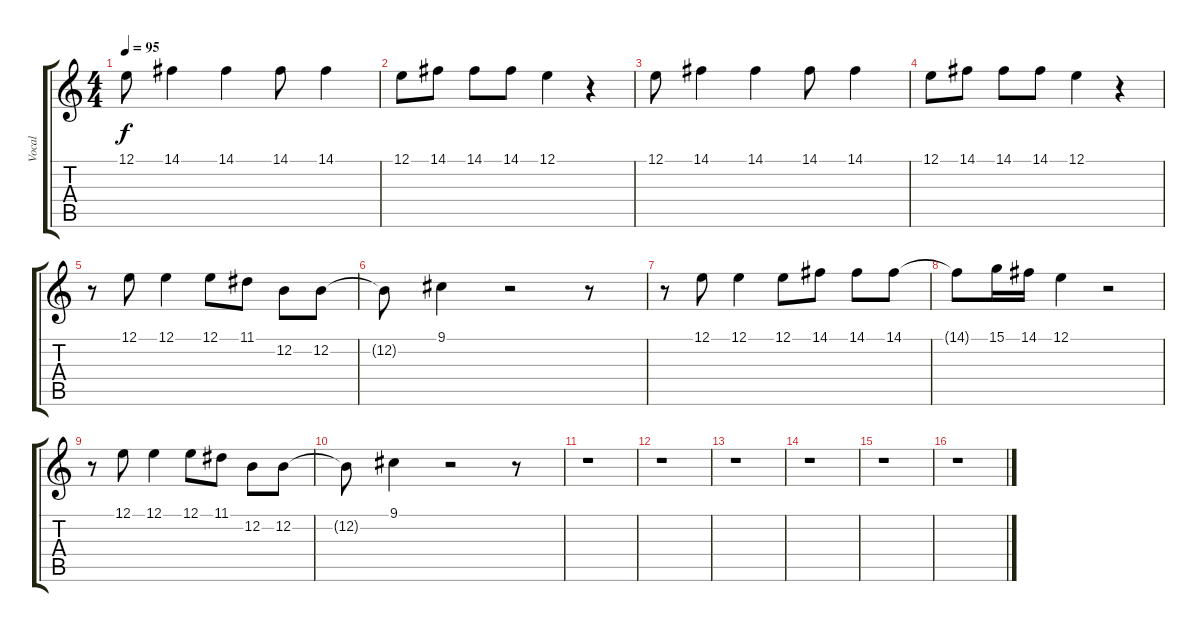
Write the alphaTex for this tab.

\track ("Vocal" "Vocal") {instrument synthvoice}
\staff {score tabs}
\tuning (E4 B3 G3 D3 A2 E2) {hide}
\ts (4 4)
\tempo 95
\clef g2
\ks c
12.1.8{dy f} 14.1.4 14.1.4 14.1.8 14.1.4 |
12.1.8 14.1.8 14.1.8 14.1.8 12.1.4 r.4 |
12.1.8 14.1.4 14.1.4 14.1.8 14.1.4 |
12.1.8 14.1.8 14.1.8 14.1.8 12.1.4 r.4 |
r.8 12.1.8 12.1.4 12.1.8 11.1.8 12.2.8 12.2.8 |
12.2{t}.8 9.1.4 r.2 r.8 |
r.8 12.1.8 12.1.4 12.1.8 14.1.8 14.1.8 14.1.8 |
14.1{t}.8 15.1.16 14.1.16 12.1.4 r.2 |
r.8 12.1.8 12.1.4 12.1.8 11.1.8 12.2.8 12.2.8 |
12.2{t}.8 9.1.4 r.2 r.8 |
r.1 |
r.1 |
r.1 |
r.1 |
r.1 |
r.1
